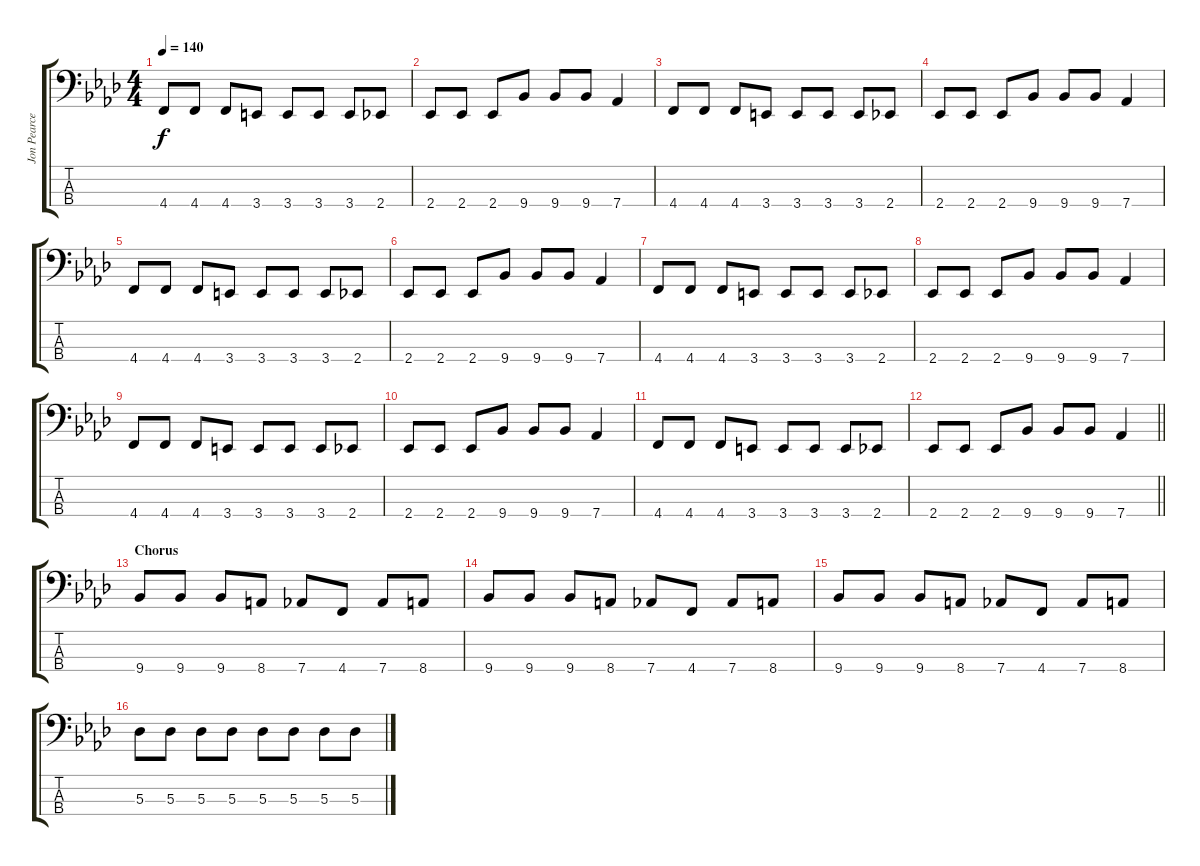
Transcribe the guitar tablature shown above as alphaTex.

\track ("Jon Pearce" "Jon Pearce") {instrument electricbasspick}
\staff {score tabs}
\tuning (Gb2 Db2 Ab1 Db1) {hide}
\ts (4 4)
\tempo 140
\clef f4
\ks fminor
4.4.8{dy f} 4.4.8 4.4.8 3.4.8 3.4.8 3.4.8 3.4.8 2.4.8 |
2.4.8 2.4.8 2.4.8 9.4.8 9.4.8 9.4.8 7.4.4 |
4.4.8 4.4.8 4.4.8 3.4.8 3.4.8 3.4.8 3.4.8 2.4.8 |
2.4.8 2.4.8 2.4.8 9.4.8 9.4.8 9.4.8 7.4.4 |
4.4.8 4.4.8 4.4.8 3.4.8 3.4.8 3.4.8 3.4.8 2.4.8 |
2.4.8 2.4.8 2.4.8 9.4.8 9.4.8 9.4.8 7.4.4 |
4.4.8 4.4.8 4.4.8 3.4.8 3.4.8 3.4.8 3.4.8 2.4.8 |
2.4.8 2.4.8 2.4.8 9.4.8 9.4.8 9.4.8 7.4.4 |
4.4.8 4.4.8 4.4.8 3.4.8 3.4.8 3.4.8 3.4.8 2.4.8 |
2.4.8 2.4.8 2.4.8 9.4.8 9.4.8 9.4.8 7.4.4 |
4.4.8 4.4.8 4.4.8 3.4.8 3.4.8 3.4.8 3.4.8 2.4.8 |
\barLineRight lightlight
2.4.8 2.4.8 2.4.8 9.4.8 9.4.8 9.4.8 7.4.4 |
\section ("" "Chorus")
9.4.8 9.4.8 9.4.8 8.4.8 7.4.8 4.4.8 7.4.8 8.4.8 |
9.4.8 9.4.8 9.4.8 8.4.8 7.4.8 4.4.8 7.4.8 8.4.8 |
9.4.8 9.4.8 9.4.8 8.4.8 7.4.8 4.4.8 7.4.8 8.4.8 |
5.3.8 5.3.8 5.3.8 5.3.8 5.3.8 5.3.8 5.3.8 5.3.8
